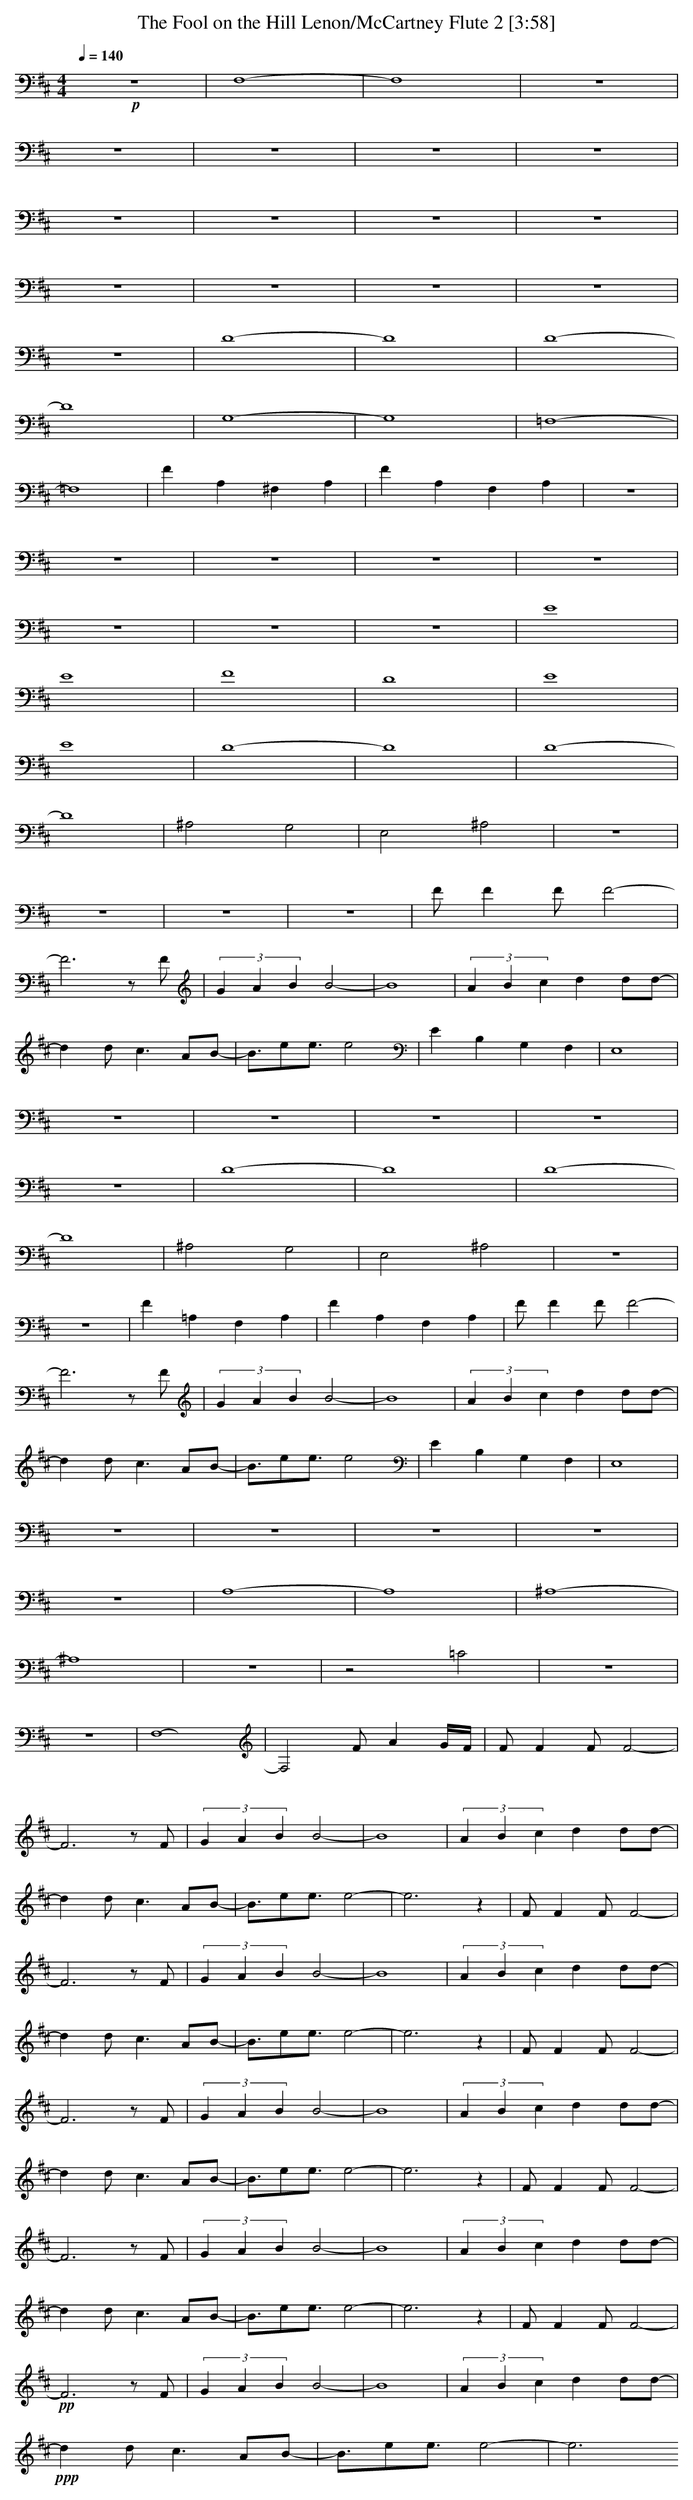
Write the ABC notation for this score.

X:1
T:The Fool on the Hill Lenon/McCartney Flute 2 [3:58]
M:4/4
L:1/8
Q:1/4=140
K:D
+p+z8|F,8-|F,8|z8|
z8|z8|z8|z8|
z8|z8|z8|z8|
z8|z8|z8|z8|
z8|D8-|D8|D8-|
D8|G,8-|G,8|=F,8-|
=F,8|F2 A,2 ^F,2 A,2|F2 A,2 F,2 A,2|z8|
z8|z8|z8|z8|
z8|z8|z8|E8|
E8|F8|D8|E8|
E8|D8-|D8|D8-|
D8|^A,4 G,4|E,4 ^A,4|z8|
z8|z8|z8|FF2F F4-|
F6 zF|(3G2A2B2 B4-|B8|(3A2B2c2 d2 dd-|
d2 dc3 AB-|B3/2ee3/2 e4|E2 B,2 G,2 F,2|E,8|
z8|z8|z8|z8|
z8|D8-|D8|D8-|
D8|^A,4 G,4|E,4 ^A,4|z8|
z8|F2 =A,2 F,2 A,2|F2 A,2 F,2 A,2|FF2F F4-|
F6 zF|(3G2A2B2 B4-|B8|(3A2B2c2 d2 dd-|
d2 dc3 AB-|B3/2ee3/2 e4|E2 B,2 G,2 F,2|E,8|
z8|z8|z8|z8|
z8|A,8-|A,8|^A,8-|
^A,8|z8|z4 =C4|z8|
z8|F,8-|F,4 FA2G/2F/2|FF2F F4-|
F6 zF|(3G2A2B2 B4-|B8|(3A2B2c2 d2 dd-|
d2 dc3 AB-|B3/2ee3/2 e4-|e6 z2|FF2F F4-|
F6 zF|(3G2A2B2 B4-|B8|(3A2B2c2 d2 dd-|
d2 dc3 AB-|B3/2ee3/2 e4-|e6 z2|FF2F F4-|
F6 zF|(3G2A2B2 B4-|B8|(3A2B2c2 d2 dd-|
d2 dc3 AB-|B3/2ee3/2 e4-|e6 z2|FF2F F4-|
F6 zF|(3G2A2B2 B4-|B8|(3A2B2c2 d2 dd-|
d2 dc3 AB-|B3/2ee3/2 e4-|e6 z2|FF2F F4-|
+pp+ F6 zF|(3G2A2B2 B4-|B8|(3A2B2c2 d2 dd-|
+ppp+ d2 dc3 AB-|B3/2ee3/2 e4-|e6
